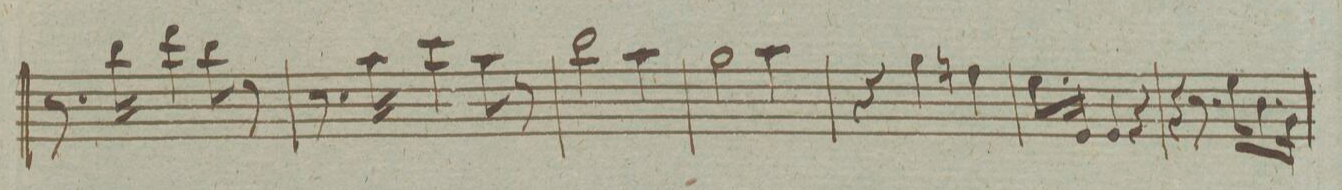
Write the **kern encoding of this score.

**kern
*I"Fagotto Primo.
*clefF4
*k[b-e-a-]
*M3/4
8.r
16d\
4f\
8d\
8r
=32
8.r
16c\
4e-\
8c\
8r
=33
2d\
4c\
=34
2B-\
4c\
=35
4r
4B-\
4An\
=36
8.G\L
16GG/Jk
4GG/
4r
=37
4r
8.r
16G\KL
8.D\
16BB-\Jk
=38
*-
